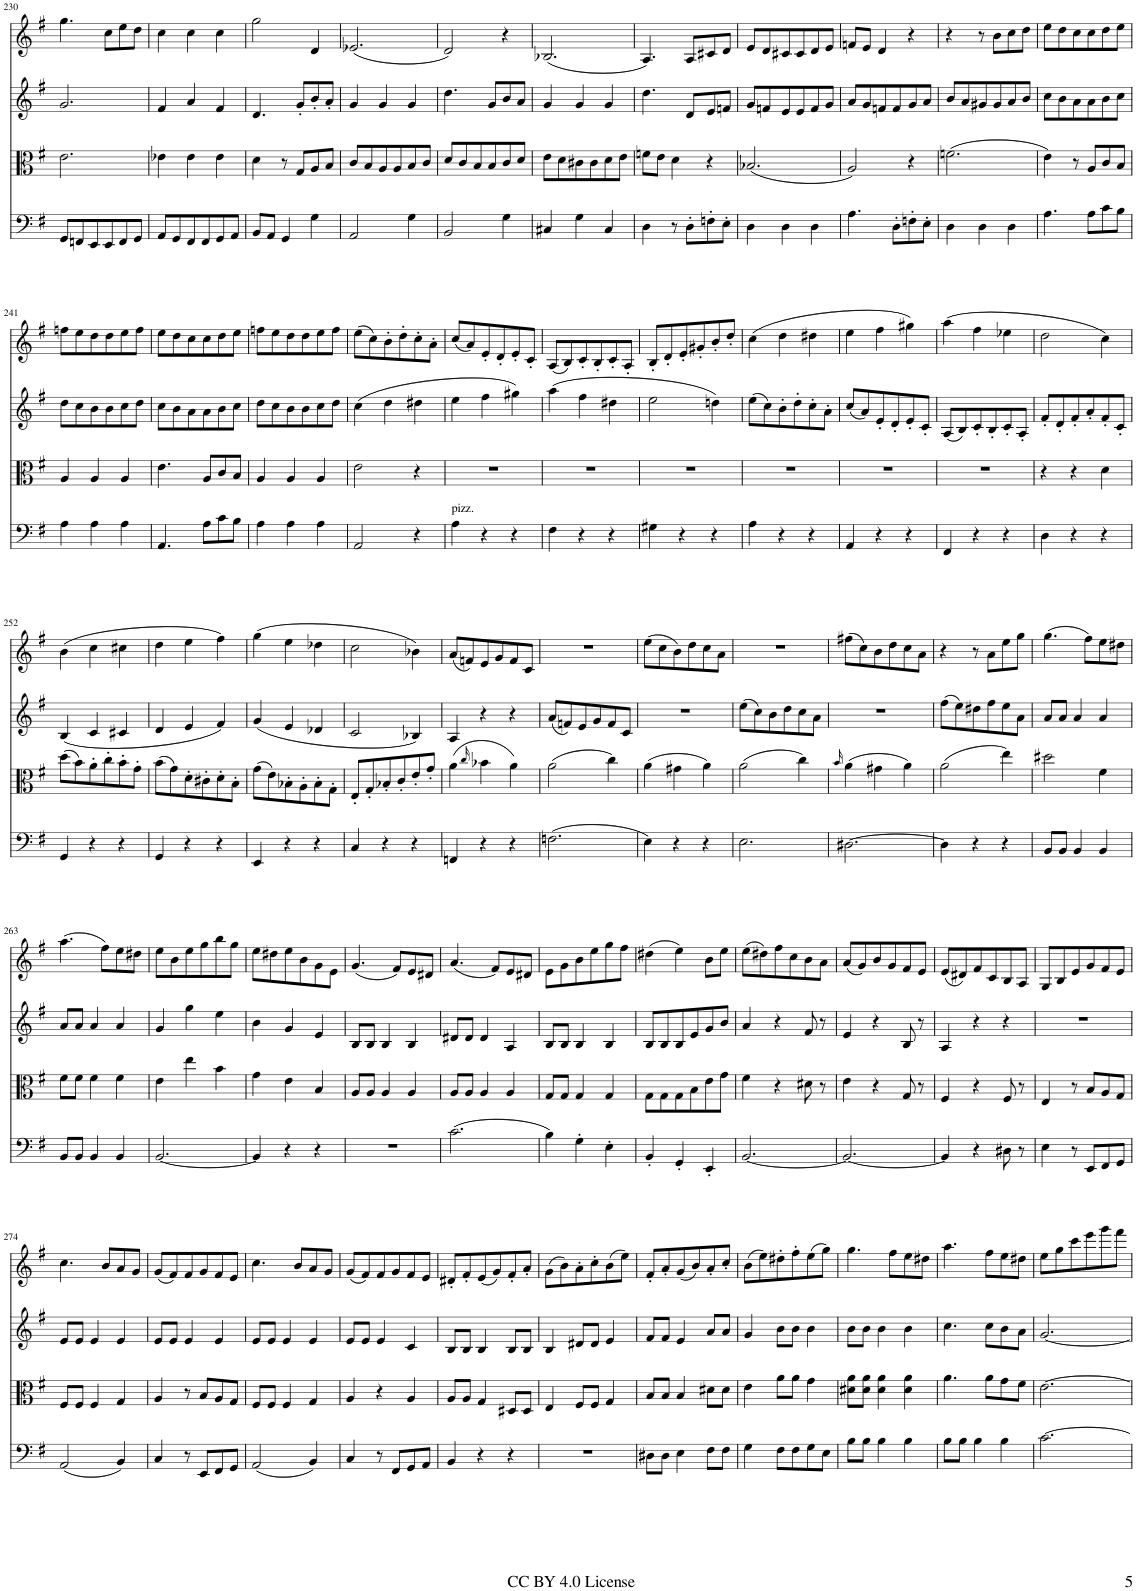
**kern	**kern	**kern	**kern
*part4	*part3	*part2	*part1
*staff4	*staff3	*staff2	*staff1
*I"Cello	*I"Viola	*I"Violin II	*I"Violin I
*	*I'Vla	*I'Vln	*I'Vln
!!LO:PB:g=z
*clefF4	*clefC3	*clefG2	*clefG2
*k[f#]	*k[f#]	*k[f#]	*k[f#]
*M3/4	*M3/4	*M3/4	*M3/4
=230	=230	=230	=230
8GG/L	2.e\	2.g/	4.gg\
8FFn/	.	.	.
8EE/	.	.	.
8EE/	.	.	8cc\L
8FF/	.	.	8ee\
8GG/J	.	.	8dd\J
=231	=231	=231	=231
8AA/L	4e-X\	4f#/	4cc\
8GG/	.	.	.
8FF#/	4e-\	4a/	4cc\
8FF#/	.	.	.
8GG/	4e-\	4f#/	4cc\
8AA/J	.	.	.
=232	=232	=232	=232
8BB/L	4d\	4.d/	2gg\
8AA/J	.	.	.
4GG/	8r	.	.
.	8G/L	8g'/L	.
4G\	8A/	8b'/	4d/
.	8B/J	8a'/J	.
=233	=233	=233	=233
2AA/	8c/L	4g/	(2.e-X/
.	8B/	.	.
.	8A/	4g/	.
.	8A/	.	.
4G\	8B/	4g/	.
.	8c/J	.	.
=234	=234	=234	=234
2BB/	8d/L	4.dd\	2d/)
.	8c/	.	.
.	8B/	.	.
.	8B/	8g/L	.
4G\	8c/	8b/	4r
.	8d/J	8a/J	.
=235	=235	=235	=235
4C#X/	8e\L	4g/	(2.B-X/
.	8d\	.	.
4G\	8c#X\	4g/	.
.	8c#\	.	.
4C#/	8d\	4g/	.
.	8e\J	.	.
=236	=236	=236	=236
4D\	8fn\L	4.dd\	4.A/)
.	8e\J	.	.
8r	4d\	.	.
8D'\L	.	8d/L	8A/L
8Fn'\	4r	8e/	8c#X/
8E'\J	.	8fn/J	8d/J
=237	=237	=237	=237
4D\	(2.B-X/	8g/L	8e/L
.	.	8fn/	8d/
4D\	.	8e/	8c#X/
.	.	8e/	8c#/
4D\	.	8f/	8d/
.	.	8g/J	8e/J
=238	=238	=238	=238
4.A\	2A/)	8a/L	8fn/L
.	.	8g/	8e/J
.	.	8fn/	4d/
8D'\L	.	8f/	.
8Fn'\	4r	8g/	4r
8E'\J	.	8a/J	.
=239	=239	=239	=239
4D\	(2.fn\	8b/L	4r
.	.	8a/	.
4D\	.	8g#X/	8r
.	.	8g#/	8b\L
4D\	.	8a/	8cc\
.	.	8b/J	8dd\J
=240	=240	=240	=240
4.A\	4e\)	8cc\L	8ee\L
.	.	8b\	8dd\
.	8r	8a\	8cc\
8A\L	8A/L	8a\	8cc\
8c\	8c/	8b\	8dd\
8B\J	8B/J	8cc\J	8ee\J
!!LO:LB:g=z
=241	=241	=241	=241
4A\	4A/	8dd\L	8ffn\L
.	.	8cc\	8ee\
4A\	4A/	8b\	8dd\
.	.	8b\	8dd\
4A\	4A/	8cc\	8ee\
.	.	8dd\J	8ff\J
=242	=242	=242	=242
4.AA/	4.e\	8cc\L	8ee\L
.	.	8b\	8dd\
.	.	8a\	8cc\
8A\L	8A/L	8a\	8cc\
8c\	8c/	8b\	8dd\
8B\J	8B/J	8cc\J	8ee\J
=243	=243	=243	=243
4A\	4A/	8dd\L	8ffn\L
.	.	8cc\	8ee\
4A\	4A/	8b\	8dd\
.	.	8b\	8dd\
4A\	4A/	8cc\	8ee\
.	.	8dd\J	8ff\J
=244	=244	=244	=244
2AA/	2e\	(4cc\	(8ee\L
.	.	.	8cc\)
.	.	4dd\	8b'\
.	.	.	8dd'\
4r	4r	4dd#X\	8cc'\
.	.	.	8a'\J
=245	=245	=245	=245
!LO:TX:a:t=pizz.	!	!	!
4A\	2.r	4ee\	(8cc/L
.	.	.	8a/)
4r	.	4ff#\	8e'/
.	.	.	8d'/
4r	.	4gg#X\)	8e'/
.	.	.	8c'/J
=246	=246	=246	=246
4F#\	2.r	(4aa\	(8A/L
.	.	.	8B/)
4r	.	4ff#\	8c'/
.	.	.	8B'/
4r	.	4dd#X\	8c'/
.	.	.	8A'/J
=247	=247	=247	=247
4G#X\	2.r	2ee\	8B'/L
.	.	.	8d'/
4r	.	.	8e'/
.	.	.	8g#X'/
4r	.	4ddn\)	8b'/
.	.	.	8dd'/J
=248	=248	=248	=248
4A\	2.r	(8ee\L	(4cc\
.	.	8cc\)	.
4r	.	8b'\	4dd\
.	.	8dd'\	.
4r	.	8cc'\	4dd#X\
.	.	8a'\J	.
=249	=249	=249	=249
4AA/	2.r	(8cc/L	4ee\
.	.	8a/)	.
4r	.	8e'/	4ff#\
.	.	8d'/	.
4r	.	8e'/	4gg#X\)
.	.	8c'/J	.
=250	=250	=250	=250
4FF#/	2.r	(8A/L	(4aa\
.	.	8B/)	.
4r	.	8c'/	4ff#\
.	.	8B'/	.
4r	.	8c'/	4ee-X\
.	.	8A'/J	.
=251	=251	=251	=251
4D\	4r	8f#'/L	2dd\
.	.	8d'/	.
4r	4r	8f#'/	.
.	.	8a'/	.
4r	4d\	8f#'/	4cc\)
.	.	8c'/J	.
!!LO:LB:g=z
=252	=252	=252	=252
4GG/	(8dd\L	(4B/	(4b\
.	8b\)	.	.
4r	8a'\	4c/	4cc\
.	8cc'\	.	.
4r	8b'\	4c#X/	4cc#X\
.	8g'\J	.	.
=253	=253	=253	=253
4GG/	(8b\L	4d/	4dd\
.	8g\)	.	.
4r	8d'\	4e/	4ee\
.	8c#X'\	.	.
4r	8d'\	4f#/)	4ff#\)
.	8B'\J	.	.
=254	=254	=254	=254
4EE/	(8g\L	(4g/	(4gg\
.	8e\)	.	.
4r	8B-X'\	4e/	4ee\
.	8A'\	.	.
4r	8B-'\	4d-X/	4dd-X\
.	8G'\J	.	.
=255	=255	=255	=255
4C/	8E'/L	2c/	2cc\
.	8G'/	.	.
4r	8B-X'/	.	.
.	8c'/	.	.
4r	8e'/	4B-X/)	4b-X\)
.	8g'/J	.	.
=256	=256	=256	=256
4FFn/	(4a\	4A/	(8a/L
.	.	.	8fn/)
.	16qcc/	.	.
4r	4b-X\	4r	8e/
.	.	.	8g/
4r	4a\)	4r	8f/
.	.	.	8c/J
=257	=257	=257	=257
(2.Fn\	(2a\	(8a/L	2.r
.	.	8fn/)	.
.	.	8e/	.
.	.	8g/	.
.	4cc\)	8f/	.
.	.	8c/J	.
=258	=258	=258	=258
4E\)	(4a\	2.r	(8ee\L
.	.	.	8cc\
4r	4g#X\	.	8b\)
.	.	.	8dd\
4r	4a\)	.	8cc\
.	.	.	8a\J
=259	=259	=259	=259
2.E\	(2a\	(8ee\L	2.r
.	.	8cc\)	.
.	.	8b\	.
.	.	8dd\	.
.	4cc\)	8cc\	.
.	.	8a\J	.
=260	=260	=260	=260
.	16qb/	.	.
[2.D#X\	(4a\	2.r	(8ff#X\L
.	.	.	8cc\)
.	4g#X\	.	8b\
.	.	.	8dd\
.	4a\)	.	8cc\
.	.	.	8a\J
=261	=261	=261	=261
4D#\]	(2a\	(8ff#\L	4r
.	.	8ee\)	.
4r	.	8dd#X\	8r
.	.	8ff#\	8a\L
4r	4ee\)	8ee\	8ee\
.	.	8a\J	8gg\J
=262	=262	=262	=262
8BB/L	2dd#X\	8a/L	(4.gg\
8BB/J	.	8a/J	.
4BB/	.	4a/	.
.	.	.	8ff#\L)
4BB/	4f#\	4a/	8ee\
.	.	.	8dd#X\J
!!LO:LB:g=z
=263	=263	=263	=263
8BB/L	8f#\L	8a/L	(4.aa\
8BB/J	8f#\J	8a/J	.
4BB/	4f#\	4a/	.
.	.	.	8ff#\L)
4BB/	4f#\	4a/	8ee\
.	.	.	8dd#X\J
=264	=264	=264	=264
[2.BB/	4e\	4g/	8ee\L
.	.	.	8b\
.	4ee\	4gg\	8ee\
.	.	.	8gg\
.	4b\	4ee\	8bb\
.	.	.	8gg\J
=265	=265	=265	=265
4BB/]	4g\	4b\	8ee\L
.	.	.	8dd#X\
4r	4e\	4g/	8ee\
.	.	.	8b\
4r	4B/	4e/	8g\
.	.	.	8e\J
=266	=266	=266	=266
2.r	8A/L	8B/L	(4.g/
.	8A/J	8B/J	.
.	4A/	4B/	.
.	.	.	8f#/L)
.	4A/	4B/	8e/
.	.	.	8d#X/J
=267	=267	=267	=267
(2.c\	8A/L	8d#X/L	(4.a/
.	8A/J	8d#/J	.
.	4A/	4d#/	.
.	.	.	8f#/L)
.	4A/	4A/	8e/
.	.	.	8d#X/J
=268	=268	=268	=268
4B\)	8G/L	8B/L	8e\L
.	8G/J	8B/J	8g\
4G'\	4G/	4B/	8b\
.	.	.	8ee\
4E'\	4G/	4B/	8gg\
.	.	.	8ff#\J
=269	=269	=269	=269
4BB'/	8G\L	8B/L	(4dd#X\
.	8G\	8B/	.
4GG'/	8G\	8B/	4ee\)
.	8B\	8e/	.
4EE'/	8e\	8g/	8b\L
.	8g\J	8b/J	8ee\J
=270	=270	=270	=270
[2.BB/	4f#\	4a/	(8ee\L
.	.	.	8dd#X\)
.	4r	4r	8ff#\
.	.	.	8cc\
.	8d#X\	8f#/	8b\
.	8r	8r	8a\J
=271	=271	=271	=271
2.BB/_	4e\	4e/	(8a/L
.	.	.	8g/)
.	4r	4r	8b/
.	.	.	8g/
.	8G/	8B/	8f#/
.	8r	8r	8e/J
=272	=272	=272	=272
4BB/]	4F#/	4A/	(8e/L
.	.	.	8d#X/)
4r	4r	4r	8f#/
.	.	.	8c/
8D#X\	8F#/	4r	8B/
8r	8r	.	8A/J
=273	=273	=273	=273
4E\	4E/	2.r	8G/L
.	.	.	8B/
8r	8r	.	8e/
8EE/L	8B/L	.	8g/
8FF#/	8A/	.	8f#/
8GG/J	8G/J	.	8e/J
!!LO:LB:g=z
=274	=274	=274	=274
(2AA/	8F#/L	8e/L	4.cc\
.	8F#/J	8e/J	.
.	4F#/	4e/	.
.	.	.	8b/L
4BB/)	4G/	4e/	8a/
.	.	.	8g/J
=275	=275	=275	=275
4C/	4A/	8e/L	(8g/L
.	.	8e/J	8f#/)
8r	8r	4e/	8f#/
8EE/L	8B/L	.	8g/
8FF#/	8A/	4e/	8f#/
8GG/J	8G/J	.	8e/J
=276	=276	=276	=276
(2AA/	8F#/L	8e/L	4.cc\
.	8F#/J	8e/J	.
.	4F#/	4e/	.
.	.	.	8b/L
4BB/)	4G/	4e/	8a/
.	.	.	8g/J
=277	=277	=277	=277
4C/	4A/	8e/L	(8g/L
.	.	8e/J	8f#/)
8r	4r	4e/	8f#/
8FF#/L	.	.	8g/
8GG/	4A/	4c/	8f#/
8AA/J	.	.	8e/J
=278	=278	=278	=278
4BB/	8A/L	8B/L	8d#X'/L
.	8A/J	8B/J	8f#'/
4r	4G/	4B/	(8e/
.	.	.	8g/)
4r	8D#X/L	8B/L	8f#'/
.	8D#/J	8B/J	8a'/J
=279	=279	=279	=279
2.r	4E/	4B/	(8g\L
.	.	.	8b\)
.	8F#/L	8d#X/L	8a'\
.	8F#/J	8d#/J	8cc'\
.	4G/	4e/	(8b\
.	.	.	8ee\J)
=280	=280	=280	=280
8D#X\L	8B/L	8f#/L	8f#'/L
8D#\J	8B/J	8f#/J	8a'/
4E\	4B/	4e/	(8g/
.	.	.	8b/)
8F#\L	8d#X\L	8a/L	8a'/
8F#\J	8d#\J	8a/J	8cc'/J
=281	=281	=281	=281
4G\	4e\	4g/	(8b\L
.	.	.	8ee\)
8F#\L	8a\L	8b\L	8dd#X'\
8F#\	8a\J	8b\J	8ff#'\
8G\	4g\	4b\	(8ee\
8E\J	.	.	8gg\J)
=282	=282	=282	=282
8B\L	8d#X\ 8a\L	8b\L	4.gg\
8B\J	8d#\ 8a\J	8b\J	.
4B\	4d#\ 4a\	4b\	.
.	.	.	8ff#\L
4B\	4d#\ 4a\	4b\	8ee\
.	.	.	8dd#X\J
=283	=283	=283	=283
8B\L	4.a\	4.cc\	4.aa\
8B\J	.	.	.
4B\	.	.	.
.	8a\L	8cc\L	8ff#\L
4B\	8g\	8b\	8ee\
.	8f#\J	8a\J	8dd#X\J
=284	=284	=284	=284
[2.c\	[2.e\	[2.g/	8ee\L
.	.	.	8gg\
.	.	.	8ccc\
.	.	.	8eee\
.	.	.	8ggg\
.	.	.	8fff#\J
=	=	=	=
*-	*-	*-	*-
